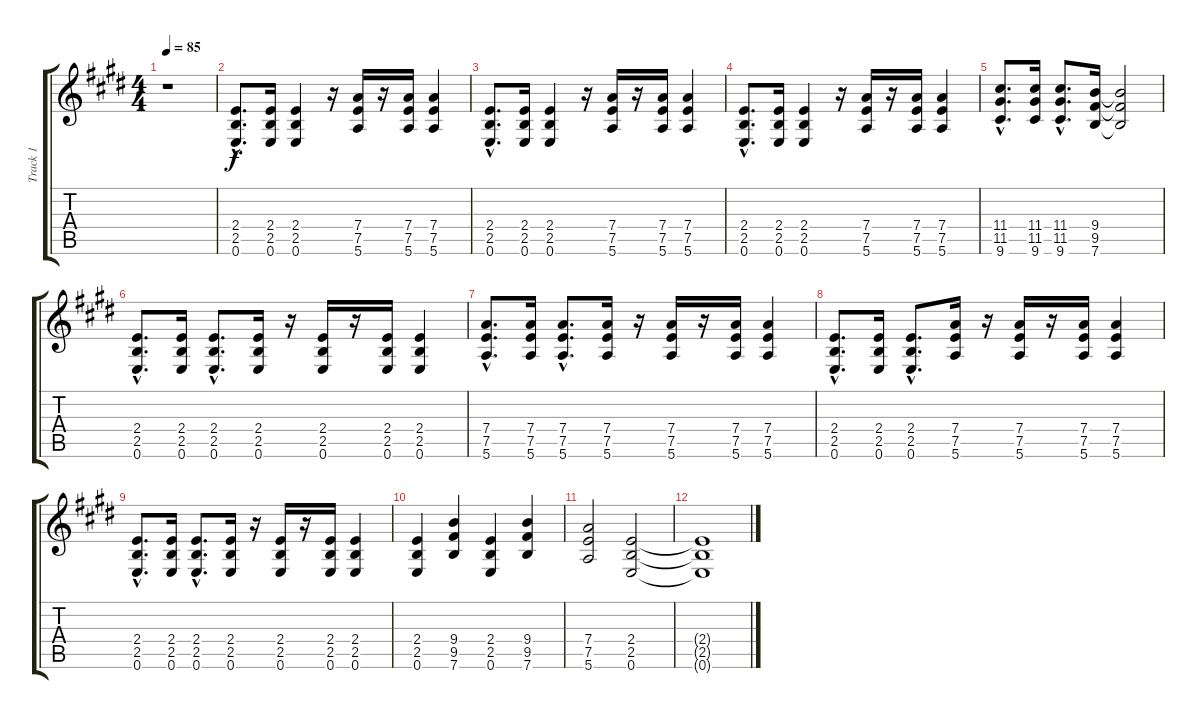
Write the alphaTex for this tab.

\track ("Track 1" "Track 1") {instrument distortionguitar}
\staff {score tabs}
\tuning (E4 B3 G3 D3 A2 E2) {hide}
\ts (4 4)
\tempo 85
\clef g2
\ks e
r.1{dy f instrument distortionguitar} |
(2.4{hac} 2.5{hac} 0.6{hac}).8{d} (2.4 2.5 0.6).16 (2.4 2.5 0.6).4 r.16 (7.4 7.5 5.6).16 r.16 (7.4 7.5 5.6).16 (7.4 7.5 5.6).4 |
(2.4{hac} 2.5{hac} 0.6{hac}).8{d} (2.4 2.5 0.6).16 (2.4 2.5 0.6).4 r.16 (7.4 7.5 5.6).16 r.16 (7.4 7.5 5.6).16 (7.4 7.5 5.6).4 |
(2.4{hac} 2.5{hac} 0.6{hac}).8{d} (2.4 2.5 0.6).16 (2.4 2.5 0.6).4 r.16 (7.4 7.5 5.6).16 r.16 (7.4 7.5 5.6).16 (7.4 7.5 5.6).4 |
(11.4{hac} 11.5{hac} 9.6{hac}).8{d} (11.4 11.5 9.6).16 (11.4{hac} 11.5{hac} 9.6{hac}).8{d} (9.4 9.5 7.6).16 (9.4{t} 9.5{t} 7.6{t}).2 |
(2.4{hac} 2.5{hac} 0.6{hac}).8{d} (2.4 2.5 0.6).16 (2.4{hac} 2.5{hac} 0.6{hac}).8{d} (2.4 2.5 0.6).16 r.16 (2.4 2.5 0.6).16 r.16 (2.4 2.5 0.6).16 (2.4 2.5 0.6).4 |
(7.4{hac} 7.5{hac} 5.6{hac}).8{d} (7.4 7.5 5.6).16 (7.4{hac} 7.5{hac} 5.6{hac}).8{d} (7.4 7.5 5.6).16 r.16 (7.4 7.5 5.6).16 r.16 (7.4 7.5 5.6).16 (7.4 7.5 5.6).4 |
(2.4{hac} 2.5{hac} 0.6{hac}).8{d} (2.4 2.5 0.6).16 (2.4{hac} 2.5{hac} 0.6{hac}).8{d} (7.4 7.5 5.6).16 r.16 (7.4 7.5 5.6).16 r.16 (7.4 7.5 5.6).16 (7.4 7.5 5.6).4 |
(2.4{hac} 2.5{hac} 0.6{hac}).8{d} (2.4 2.5 0.6).16 (2.4{hac} 2.5{hac} 0.6{hac}).8{d} (2.4 2.5 0.6).16 r.16 (2.4 2.5 0.6).16 r.16 (2.4 2.5 0.6).16 (2.4 2.5 0.6).4 |
(2.4 2.5 0.6).4 (9.4 9.5 7.6).4 (2.4 2.5 0.6).4 (9.4 9.5 7.6).4 |
(7.4 7.5 5.6).2 (2.4 2.5 0.6).2 |
(2.4{t} 2.5{t} 0.6{t}).1
